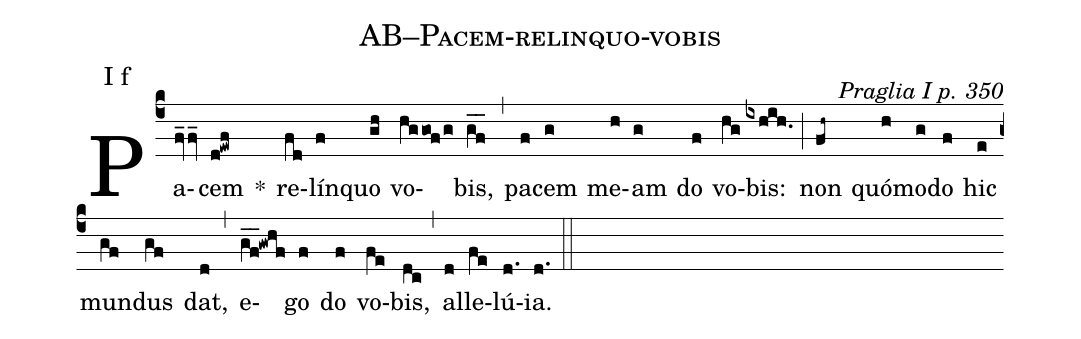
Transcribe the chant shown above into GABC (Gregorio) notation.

name: AB--Pacem-relinquo-vobis;
commentary: Praglia I p. 350;
annotation: I f;
%%
(c4)Pa(fv_fv_)cem(d!ewf) *() re(fd)lín(f)quo(gh) vo(hggof/g)bis,(gf__) (,) pa(f)cem(g) me(h)am(g) do(f) vo(hg)bis:(ixhih.) (;) non(fh~) quó(h)mo(g)do(f) hic(e) mun(gf)dus(gf) dat,(d) (,) e(gf__!gwhf)go(f) do(f) vo(fe)bis,(dc) (,) al(d)le(fe)lú(d.)ia.(d.) (::)
